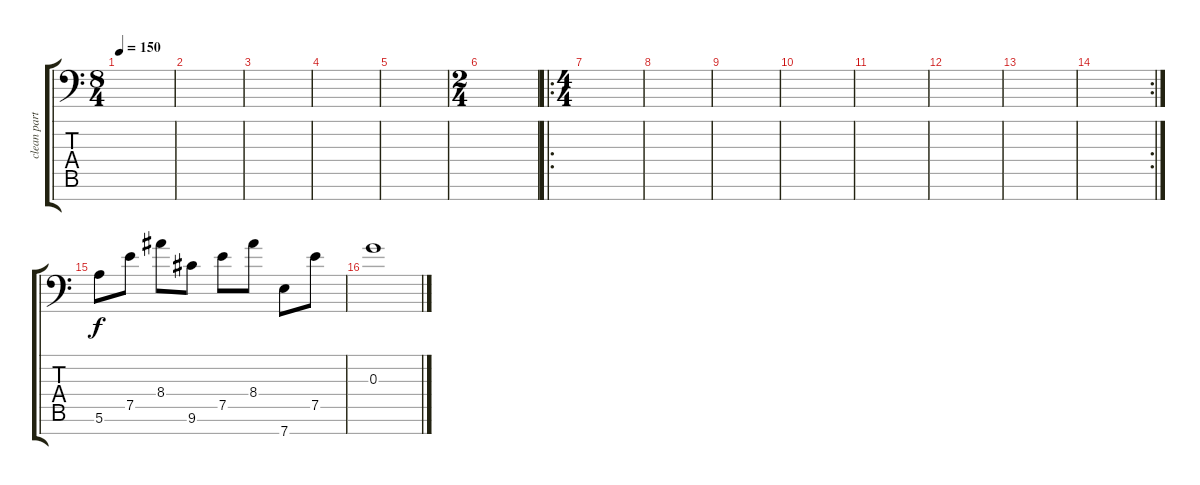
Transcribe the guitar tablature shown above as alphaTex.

\track ("clean part" "clean part") {instrument electricguitarjazz}
\staff {score tabs}
\tuning (E4 B3 G3 D3 A2 E2 A1) {hide}
\ts (8 4)
\tempo 150
\clef f4
\ks c
|
|
|
|
|
\ts (2 4)
|
\ro
\ts (4 4)
|
|
|
|
|
|
|
\rc 2
|
5.6.8 7.5.8 8.4.8 9.6.8 7.5.8 8.4.8 7.7.8 7.5.8 |
0.3.1
